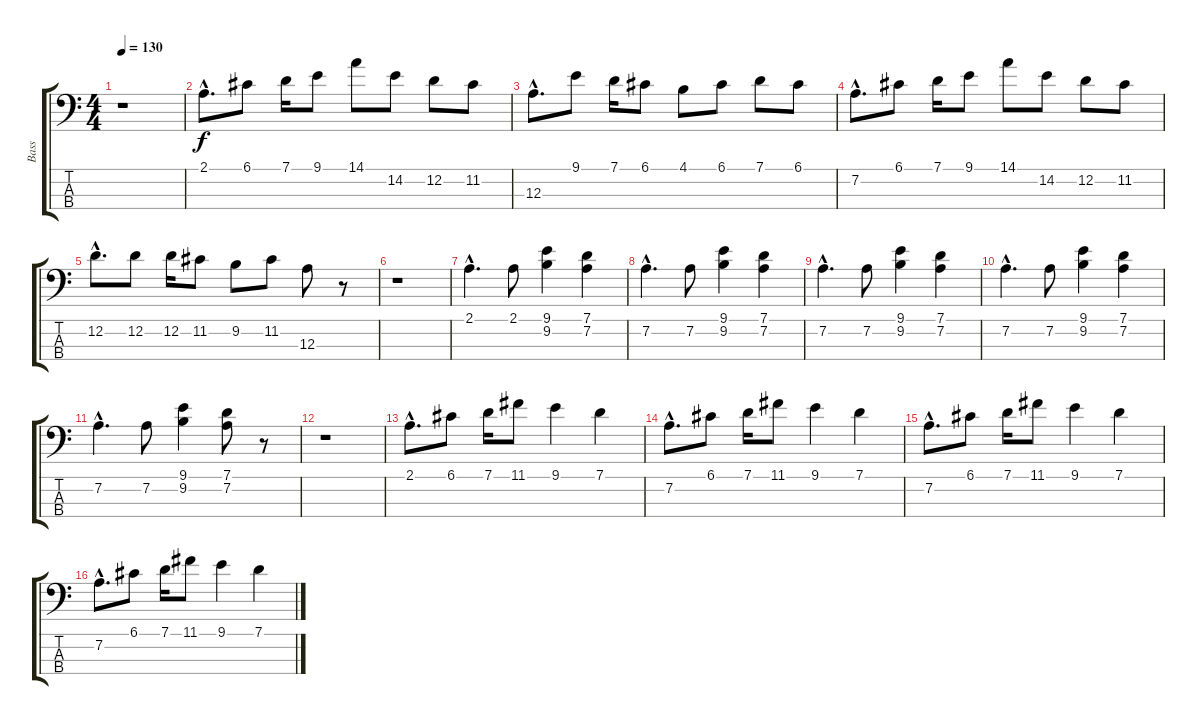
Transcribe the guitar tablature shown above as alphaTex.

\track ("Bass" "Bass") {instrument electricbassfinger}
\staff {score tabs}
\tuning (G2 D2 A1 E1) {hide}
\ts (4 4)
\tempo 130
\clef f4
\ks c
r.1{dy f} |
2.1{hac}.8{d} 6.1.8 7.1.16 9.1.8 14.1.8 14.2.8 12.2.8 11.2.8 |
12.3{hac}.8{d} 9.1.8 7.1.16 6.1.8 4.1.8 6.1.8 7.1.8 6.1.8 |
7.2{hac}.8{d} 6.1.8 7.1.16 9.1.8 14.1.8 14.2.8 12.2.8 11.2.8 |
12.2{hac}.8{d} 12.2.8 12.2.16 11.2.8 9.2.8 11.2.8 12.3.8 r.8 |
r.1 |
2.1{hac}.4{d} 2.1.8 (9.1 9.2).4 (7.1 7.2).4 |
7.2{hac}.4{d} 7.2.8 (9.1 9.2).4 (7.1 7.2).4 |
7.2{hac}.4{d} 7.2.8 (9.1 9.2).4 (7.1 7.2).4 |
7.2{hac}.4{d} 7.2.8 (9.1 9.2).4 (7.1 7.2).4 |
7.2{hac}.4{d} 7.2.8 (9.1 9.2).4 (7.1 7.2).8 r.8 |
r.1 |
2.1{hac}.8{d} 6.1.8 7.1.16 11.1.8 9.1.4 7.1.4 |
7.2{hac}.8{d} 6.1.8 7.1.16 11.1.8 9.1.4 7.1.4 |
7.2{hac}.8{d} 6.1.8 7.1.16 11.1.8 9.1.4 7.1.4 |
7.2{hac}.8{d} 6.1.8 7.1.16 11.1.8 9.1.4 7.1.4
